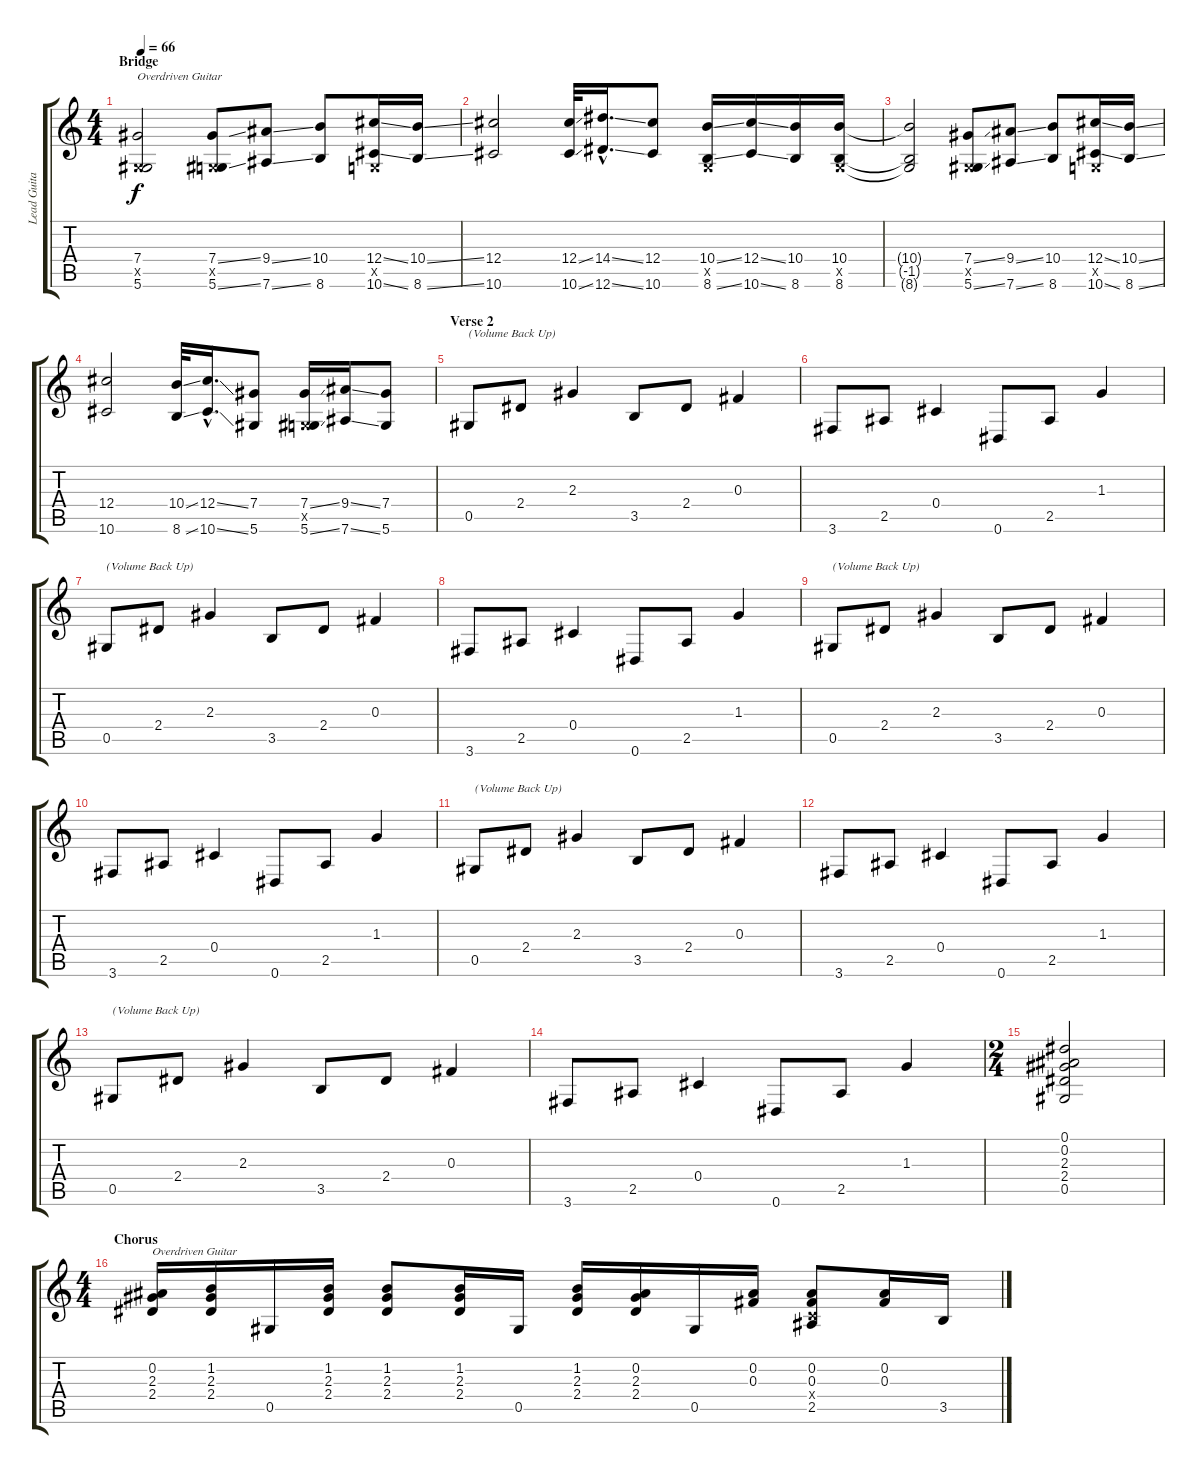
\track ("Lead Guitar (Kirk)" "Lead Guita") {instrument overdrivenguitar}
\staff {score tabs}
\tuning (Eb4 Bb3 Gb3 Db3 Ab2 Eb2) {hide}
\ts (4 4)
\section ("" "Bridge")
\tempo 66
\clef g2
\ks c
(7.4 -1.5{x} 5.6).2{txt "Overdriven Guitar" dy f instrument overdrivenguitar} (7.4{ss} -1.5{x} 5.6{ss}).8 (9.4{ss} 7.6{ss}).8 (10.4 8.6).8 (12.4{ss} -1.5{x} 10.6{ss}).16 (10.4{ss} 8.6{ss}).16 |
(12.4 10.6).2 (12.4{ss} 10.6{ss}).32 (14.4{ss hac} 12.6{ss hac}).16{d} (12.4 10.6).8 (10.4{ss} -1.5{x} 8.6{ss}).16 (12.4{ss} 10.6{ss}).16 (10.4 8.6).16 (10.4 -1.5{x} 8.6).16 |
(10.4{t} -1.5{t} 8.6{t}).2 (7.4{ss} -1.5{x} 5.6{ss}).8 (9.4{ss} 7.6{ss}).8 (10.4 8.6).8 (12.4{ss} -1.5{x} 10.6{ss}).16 (10.4{ss} 8.6{ss}).16 |
(12.4 10.6).2 (10.4{ss} 8.6{ss}).32 (12.4{ss hac} 10.6{ss hac}).16{d} (7.4 5.6).8 (7.4{ss} -1.5{x} 5.6{ss}).16 (9.4{ss} 7.6{ss}).16 (7.4 5.6).8 |
\section ("" "Verse 2")
0.5.8{txt "(Volume Back Up)" volume 16 instrument electricguitarclean} 2.4.8 2.3.4 3.5.8 2.4.8 0.3.4 |
3.6.8 2.5.8 0.4.4 0.6.8 2.5.8 1.3.4 |
0.5.8{txt "(Volume Back Up)"} 2.4.8 2.3.4 3.5.8 2.4.8 0.3.4 |
3.6.8 2.5.8 0.4.4 0.6.8 2.5.8 1.3.4 |
0.5.8{txt "(Volume Back Up)"} 2.4.8 2.3.4 3.5.8 2.4.8 0.3.4 |
3.6.8 2.5.8 0.4.4 0.6.8 2.5.8 1.3.4 |
0.5.8{txt "(Volume Back Up)"} 2.4.8 2.3.4 3.5.8 2.4.8 0.3.4 |
3.6.8 2.5.8 0.4.4 0.6.8 2.5.8 1.3.4 |
0.5.8{txt "(Volume Back Up)"} 2.4.8 2.3.4 3.5.8 2.4.8 0.3.4 |
3.6.8 2.5.8 0.4.4 0.6.8 2.5.8 1.3.4 |
\ts (2 4)
(0.1 0.2 2.3 2.4 0.5).2 |
\ts (4 4)
\section ("" "Chorus")
(0.2 2.3 2.4).16{txt "Overdriven Guitar" instrument overdrivenguitar} (1.2 2.3 2.4).16 0.5.16 (1.2 2.3 2.4).16 (1.2 2.3 2.4).8 (1.2 2.3 2.4).16 0.5.16 (1.2 2.3 2.4).16 (0.2 2.3 2.4).16 0.5.16 (0.2 0.3).16 (0.2 0.3 -1.4{x} 2.5).8 (0.2 0.3).16 3.5.16
